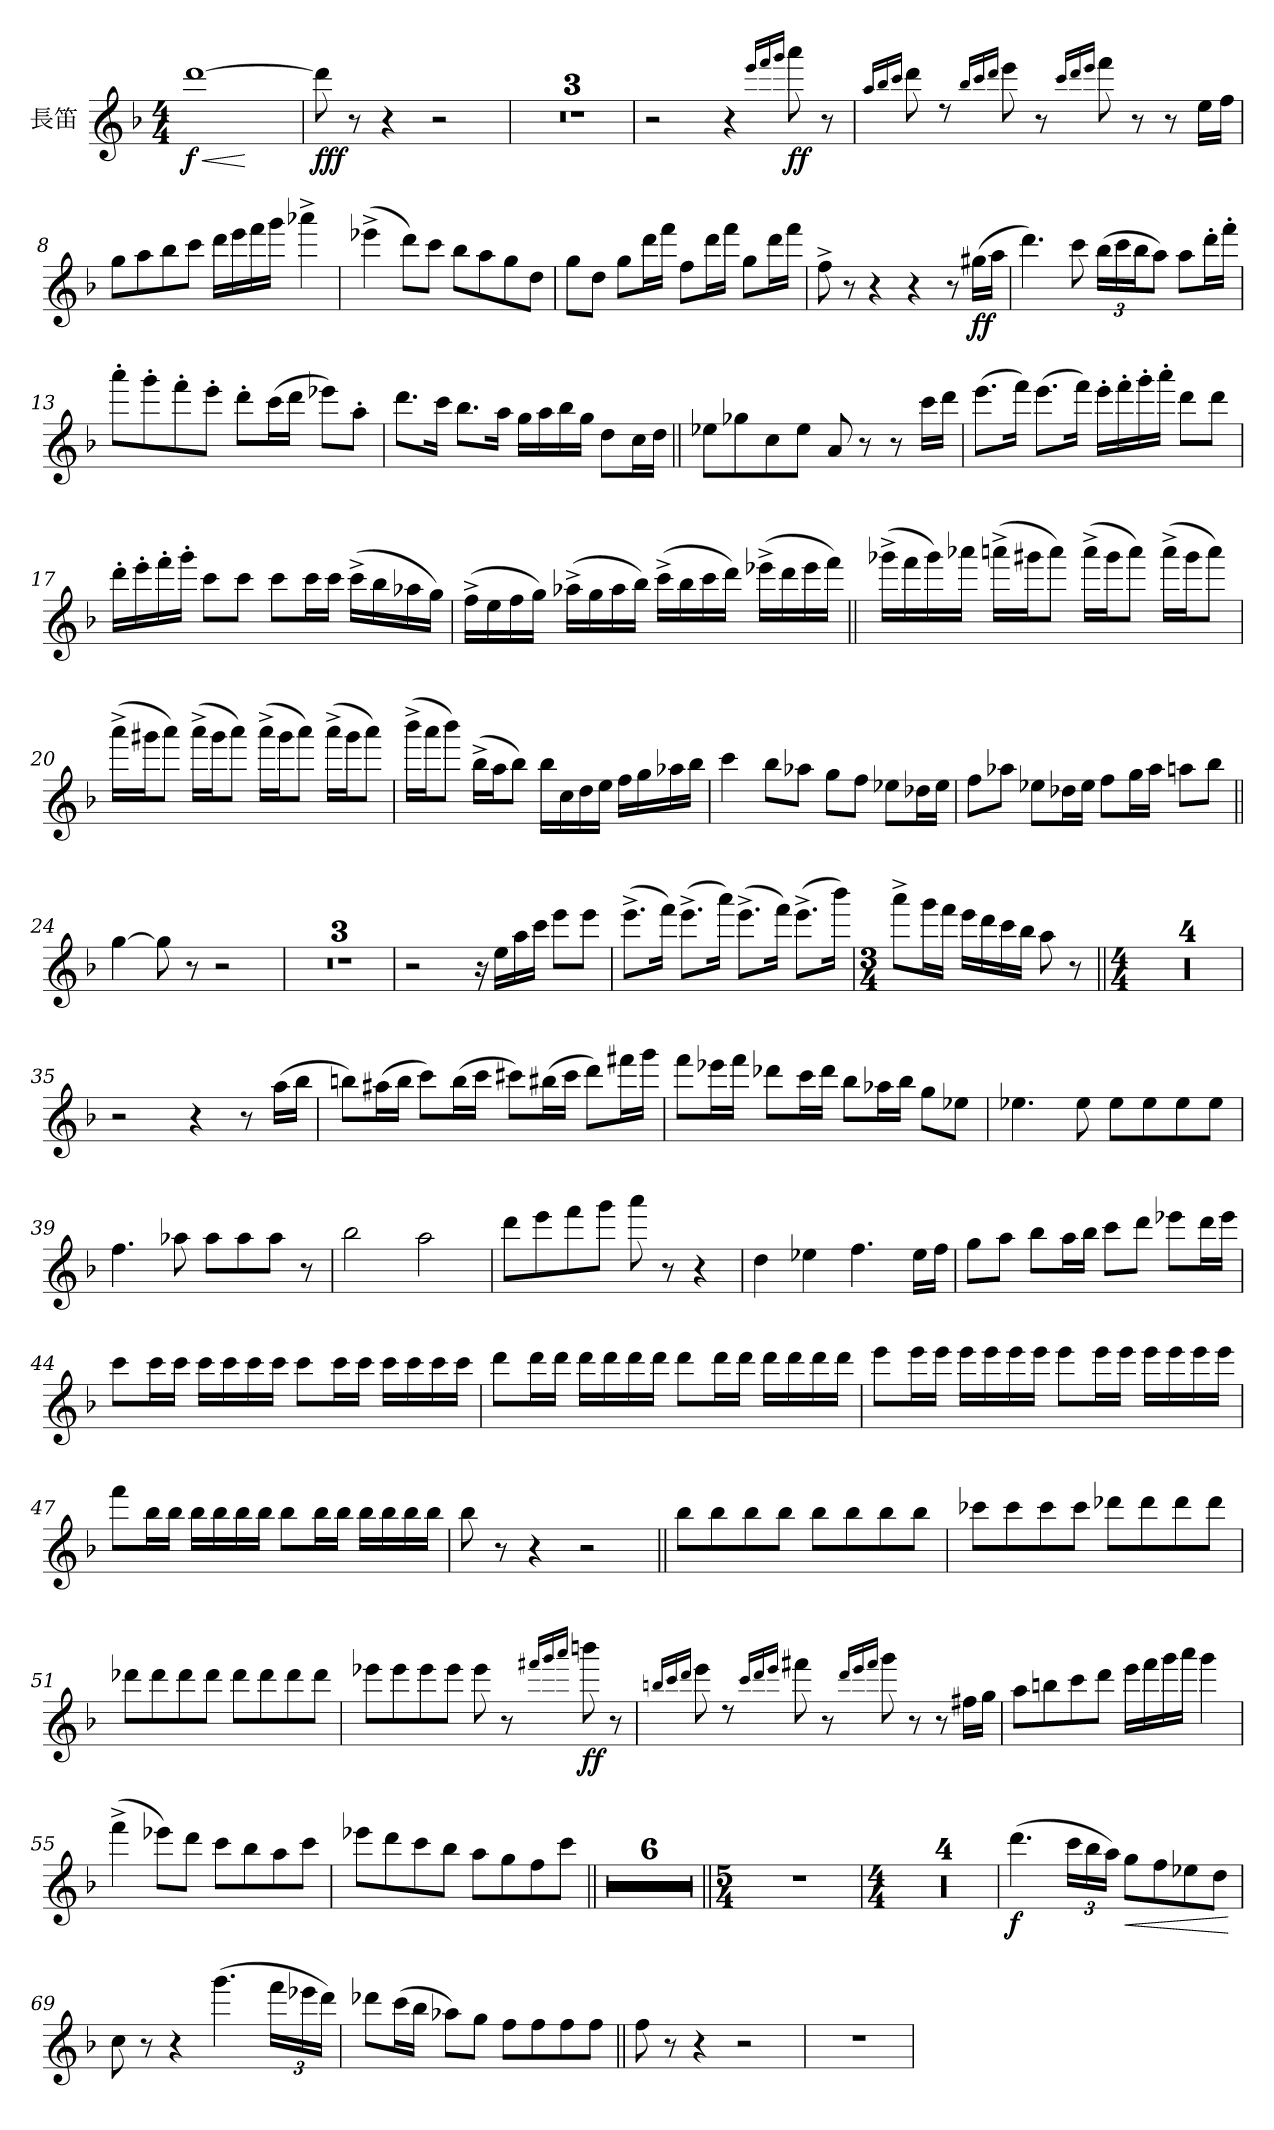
**kern	**dynam
*part1	*part1
*staff1	*staff1
*I"長笛	*
*clefG2	*
*k[b-]	*
*M4/4	*
=1	=1
!	!LO:HP:b
!	!LO:DY:n=1:b
[1ddd	< f
.	[
=2	=2
!	!LO:DY:b
8ddd\]	fff
8r	.
4r	.
2r	.
=3	=3
1r	.
=4	=4
1r	.
=5	=5
1r	.
=6	=6
2r	.
4r	.
16qeee/LL	.
16qfff/	.
16qggg/JJ	.
!	!LO:DY:b
8aaa\	ff
8r	.
=7	=7
16qaa/LL	.
16qbb-/	.
16qccc/JJ	.
8ddd\	.
8rdd	.
16qbb-/LL	.
16qccc/	.
16qddd/JJ	.
8eee\	.
8r	.
16qccc/LL	.
16qddd/	.
16qeee/JJ	.
8fff\	.
8r	.
8r	.
16ee\LL	.
16ff\JJ	.
=8	=8
8gg\L	.
8aa\	.
8bb-\	.
8ccc\J	.
16ddd\LL	.
16eee\	.
16fff\	.
16ggg\JJ	.
4aaa-X^\	.
!!LO:LB:g=z
=9	=9
(>4eee-X^\	.
8ddd\L)	.
8ccc\J	.
8bb-\L	.
8aa\	.
8gg\	.
8dd\J	.
=10	=10
8gg\L	.
8dd\J	.
8gg\L	.
16ddd\L	.
16fff\JJ	.
8ff\L	.
16ddd\L	.
16fff\JJ	.
8gg\L	.
16ddd\L	.
16fff\JJ	.
=11	=11
8ff^\	.
8r	.
4r	.
4r	.
8r	.
!	!LO:DY:b
(>16gg#X\LL	ff
16aa\JJ	.
=12	=12
4.ddd\)	.
8ccc\	.
*Xbrackettup	*
(>24bb-\LL	.
24ccc\	.
24bb-\J	.
8aa\J)	.
8aa\L	.
16ddd'\L	.
16fff'\JJ	.
!!LO:LB:g=z
=13	=13
8aaa'\L	.
8ggg'\	.
8fff'\	.
8eee'\J	.
8ddd'\L	.
(>16ccc\L	.
16ddd\JJ	.
8eee-X\L)	.
8aa'\J	.
=14	=14
8.ddd\L	.
16ccc\Jk	.
8.bb-\L	.
16aa\Jk	.
16gg\LL	.
16aa\	.
16bb-\	.
16gg\JJ	.
8dd\L	.
16cc\L	.
16dd\JJ	.
=15||	=15||
8ee-X\L	.
8gg-X\	.
8cc\	.
8ee-\J	.
8a/	.
8r	.
8r	.
16ccc\LL	.
16ddd\JJ	.
!!LO:LB:g=z
=16	=16
(>8.eee\L	.
16fff\Jk)	.
(>8.eee\L	.
16fff\Jk)	.
16eee'\LL	.
16fff'\	.
16ggg'\	.
16aaa'\JJ	.
8ddd\L	.
8ddd\J	.
=17	=17
16ddd'\LL	.
16eee'\	.
16fff'\	.
16ggg'\JJ	.
8ccc\L	.
8ccc\J	.
8ccc\L	.
16ccc\L	.
16ccc\JJ	.
(>16ccc^\LL	.
16bb-\	.
16aa-X\	.
16gg\JJ)	.
!!LO:LB:g=z
=18	=18
(>16ff^\LL	.
16ee\	.
16ff\	.
16gg\JJ)	.
(>16aa-X^\LL	.
16gg\	.
16aa-\	.
16bb-\JJ)	.
(>16ccc^\LL	.
16bb-\	.
16ccc\	.
16ddd\JJ)	.
(>16eee-X^\LL	.
16ddd\	.
16eee-\	.
16fff\JJ)	.
=19||	=19||
(>16ggg-X^\LL	.
16fff\	.
16ggg-\)	.
16aaa-X\JJ	.
(>16aaan^\LL	.
16ggg#X\J	.
8aaa\J)	.
(>16aaa^\LL	.
16ggg#\J	.
8aaa\J)	.
(>16aaa^\LL	.
16ggg#\J	.
8aaa\J)	.
!!LO:LB:g=z
=20	=20
(>16aaa^\LL	.
16ggg#X\J	.
8aaa\J)	.
(>16aaa^\LL	.
16ggg#\J	.
8aaa\J)	.
(>16aaa^\LL	.
16ggg#\J	.
8aaa\J)	.
(>16aaa^\LL	.
16ggg#\J	.
8aaa\J)	.
=21	=21
(>16bbb-^\LL	.
16aaa\J	.
8bbb-\J)	.
(>16bb-^\LL	.
16aa\J	.
8bb-\J)	.
16bb-\LL	.
16cc\	.
16dd\	.
16ee\JJ	.
16ff\LL	.
16gg\	.
16aa-X\	.
16bb-\JJ	.
=22	=22
4ccc\	.
8bb-\L	.
8aa-X\J	.
8gg\L	.
8ff\J	.
8ee-X\L	.
16dd-X\L	.
16ee-\JJ	.
!!LO:LB:g=z
=23	=23
8ff\L	.
8aa-X\J	.
8ee-X\L	.
16dd-X\L	.
16ee-\JJ	.
8ff\L	.
16gg\L	.
16aa-\JJ	.
8aan\L	.
8bb-\J	.
=24||	=24||
[4gg\	.
8gg\]	.
8r	.
2r	.
=25	=25
1r	.
=26	=26
1r	.
=27	=27
1r	.
=28	=28
2r	.
16r	.
16ee\LL	.
16aa\	.
16ccc\JJ	.
8eee\L	.
8eee\J	.
=29	=29
(>8.eee^\L	.
16fff\Jk)	.
(>8.eee^\L	.
16aaa\Jk)	.
(>8.eee^\L	.
16fff\Jk)	.
(>8.eee^\L	.
16bbb-\Jk)	.
!!LO:LB:g=z
=30	=30
*M3/4	*
8aaa^\L	.
16ggg\L	.
16fff\JJ	.
16eee\LL	.
16ddd\	.
16ccc\	.
16bb-\JJ	.
8aa\	.
8r	.
=31||	=31||
*M4/4	*
1r	.
=32	=32
1r	.
=33	=33
1r	.
=34	=34
1r	.
=35	=35
2r	.
4r	.
8r	.
(>16aa\LL	.
16bb-\JJ	.
!!LO:LB:g=z
=36	=36
8bbn\L)	.
(>16aa#X\L	.
16bb\JJ	.
8ccc\L)	.
(>16bb\L	.
16ccc\JJ	.
8ccc#X\L)	.
(>16bb#X\L	.
16ccc#\JJ	.
8ddd\L)	.
16fff#X\L	.
16ggg\JJ	.
=37	=37
8fff\L	.
16eee-X\L	.
16fff\JJ	.
8ddd-X\L	.
16ccc\L	.
16ddd-\JJ	.
8bb-\L	.
16aa-X\L	.
16bb-\JJ	.
8gg\L	.
8ee-X\J	.
=38	=38
4.ee-X\	.
8ee-\	.
8ee-\L	.
8ee-\	.
8ee-\	.
8ee-\J	.
!!LO:LB:g=z
=39	=39
4.ff\	.
8aa-X\	.
8aa-\L	.
8aa-\	.
8aa-\J	.
8r	.
=40	=40
2bb-\	.
2aa\	.
=41	=41
8ddd\L	.
8eee\	.
8fff\	.
8ggg\J	.
8aaa\	.
8r	.
4r	.
=42	=42
4dd\	.
4ee-X\	.
4.ff\	.
16ee-\LL	.
16ff\JJ	.
=43	=43
8gg\L	.
8aa\J	.
8bb-\L	.
16aa\L	.
16bb-\JJ	.
8ccc\L	.
8ddd\J	.
8eee-X\L	.
16ddd\L	.
16eee-\JJ	.
!!LO:PB:g=z
=44	=44
8ccc\L	.
16ccc\L	.
16ccc\JJ	.
16ccc\LL	.
16ccc\	.
16ccc\	.
16ccc\JJ	.
8ccc\L	.
16ccc\L	.
16ccc\JJ	.
16ccc\LL	.
16ccc\	.
16ccc\	.
16ccc\JJ	.
=45	=45
8ddd\L	.
16ddd\L	.
16ddd\JJ	.
16ddd\LL	.
16ddd\	.
16ddd\	.
16ddd\JJ	.
8ddd\L	.
16ddd\L	.
16ddd\JJ	.
16ddd\LL	.
16ddd\	.
16ddd\	.
16ddd\JJ	.
!!LO:LB:g=z
=46	=46
8eee\L	.
16eee\L	.
16eee\JJ	.
16eee\LL	.
16eee\	.
16eee\	.
16eee\JJ	.
8eee\L	.
16eee\L	.
16eee\JJ	.
16eee\LL	.
16eee\	.
16eee\	.
16eee\JJ	.
=47	=47
8fff\L	.
16bb-\L	.
16bb-\JJ	.
16bb-\LL	.
16bb-\	.
16bb-\	.
16bb-\JJ	.
8bb-\L	.
16bb-\L	.
16bb-\JJ	.
16bb-\LL	.
16bb-\	.
16bb-\	.
16bb-\JJ	.
=48	=48
8bb-\	.
8r	.
4r	.
2r	.
!!LO:LB:g=z
=49||	=49||
8bb-\L	.
8bb-\	.
8bb-\	.
8bb-\J	.
8bb-\L	.
8bb-\	.
8bb-\	.
8bb-\J	.
=50	=50
8ccc-X\L	.
8ccc-\	.
8ccc-\	.
8ccc-\J	.
8ddd-X\L	.
8ddd-\	.
8ddd-\	.
8ddd-\J	.
=51	=51
8ddd-X\L	.
8ddd-\	.
8ddd-\	.
8ddd-\J	.
8ddd-\L	.
8ddd-\	.
8ddd-\	.
8ddd-\J	.
=52	=52
8eee-X\L	.
8eee-\	.
8eee-\	.
8eee-\J	.
8eee-\	.
8r	.
16qfff#X/LL	.
16qggg/	.
16qaaa/JJ	.
!	!LO:DY:b
8bbbn\	ff
8r	.
!!LO:LB:g=z
=53	=53
16qbbn/LL	.
16qccc/	.
16qddd/JJ	.
8eee\	.
8rdd	.
16qccc/LL	.
16qddd/	.
16qeee/JJ	.
8fff#X\	.
8r	.
16qddd/LL	.
16qeee/	.
16qfff#/JJ	.
8ggg\	.
8r	.
8r	.
16ff#X\LL	.
16gg\JJ	.
=54	=54
8aa\L	.
8bbn\	.
8ccc\	.
8ddd\J	.
16eee\LL	.
16fff\	.
16ggg\	.
16aaa\JJ	.
4ggg\	.
=55	=55
(>4fff^\	.
8eee-X\L)	.
8ddd\J	.
8ccc\L	.
8bb-\	.
8aa\	.
8ccc\J	.
!!LO:LB:g=z
=56	=56
8eee-X\L	.
8ddd\	.
8ccc\	.
8bb-\J	.
8aa\L	.
8gg\	.
8ff\	.
8ccc\J	.
=57||	=57||
1r	.
=58	=58
1r	.
=59	=59
1r	.
=60	=60
1r	.
=61	=61
1r	.
=62	=62
1r	.
=63||	=63||
*M5/4	*
4%5r	.
=64	=64
*M4/4	*
1r	.
=65	=65
1r	.
=66	=66
1r	.
=67	=67
1r	.
!!LO:LB:g=z
=68	=68
!	!LO:DY:b
(>4.ddd\	f
24ccc\LL	.
24bb-\	.
24aa\JJ)	.
!	!LO:HP:b
8gg\L	<
8ff\	.
8ee-X\	.
8dd\J	.
.	[
=69	=69
8cc\	.
8r	.
4r	.
(>4.ggg\	.
24fff\LL	.
24eee-X\	.
24ddd\JJ)	.
=70	=70
8ddd-X\L	.
(>16ccc\L	.
16bb-\JJ	.
8aa-X\L)	.
8gg\J	.
8ff\L	.
8ff\	.
8ff\	.
8ff\J	.
=71||	=71||
8ff\	.
8r	.
4r	.
2r	.
=72	=72
1r	.
=	=
*-	*-
